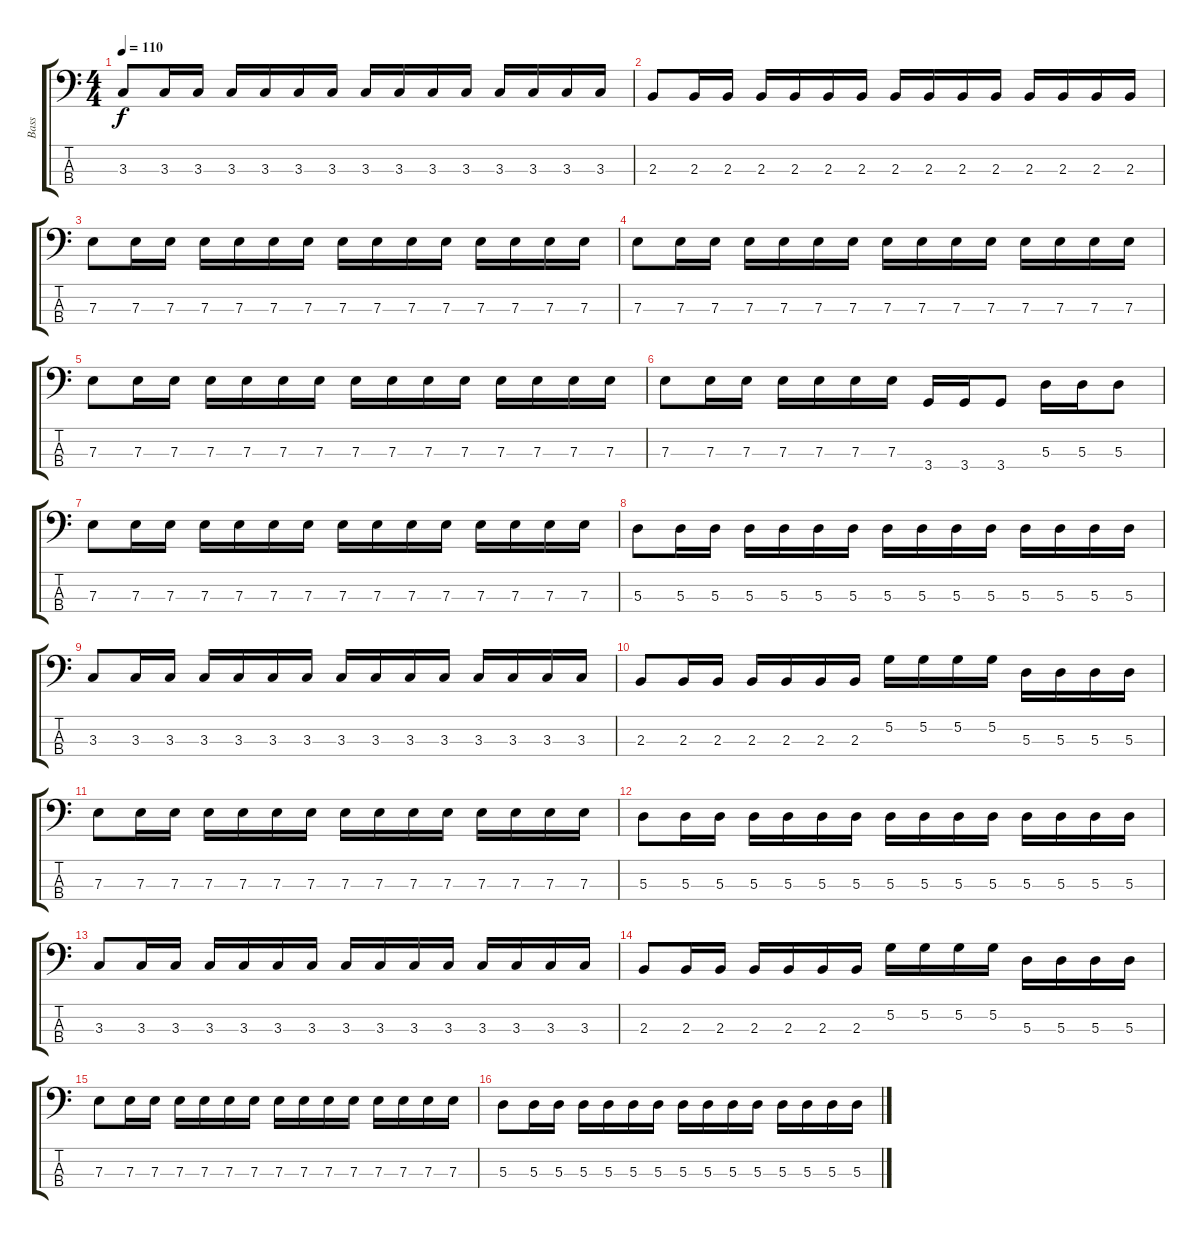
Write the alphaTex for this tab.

\track ("Bass" "Bass") {instrument electricbassfinger}
\staff {score tabs}
\tuning (G2 D2 A1 E1) {hide}
\ts (4 4)
\tempo 110
\clef f4
\ks c
3.3.8{dy f} 3.3.16 3.3.16 3.3.16 3.3.16 3.3.16 3.3.16 3.3.16 3.3.16 3.3.16 3.3.16 3.3.16 3.3.16 3.3.16 3.3.16 |
2.3.8 2.3.16 2.3.16 2.3.16 2.3.16 2.3.16 2.3.16 2.3.16 2.3.16 2.3.16 2.3.16 2.3.16 2.3.16 2.3.16 2.3.16 |
7.3.8 7.3.16 7.3.16 7.3.16 7.3.16 7.3.16 7.3.16 7.3.16 7.3.16 7.3.16 7.3.16 7.3.16 7.3.16 7.3.16 7.3.16 |
7.3.8 7.3.16 7.3.16 7.3.16 7.3.16 7.3.16 7.3.16 7.3.16 7.3.16 7.3.16 7.3.16 7.3.16 7.3.16 7.3.16 7.3.16 |
7.3.8 7.3.16 7.3.16 7.3.16 7.3.16 7.3.16 7.3.16 7.3.16 7.3.16 7.3.16 7.3.16 7.3.16 7.3.16 7.3.16 7.3.16 |
7.3.8 7.3.16 7.3.16 7.3.16 7.3.16 7.3.16 7.3.16 3.4.16 3.4.16 3.4.8 5.3.16 5.3.16 5.3.8 |
7.3.8 7.3.16 7.3.16 7.3.16 7.3.16 7.3.16 7.3.16 7.3.16 7.3.16 7.3.16 7.3.16 7.3.16 7.3.16 7.3.16 7.3.16 |
5.3.8 5.3.16 5.3.16 5.3.16 5.3.16 5.3.16 5.3.16 5.3.16 5.3.16 5.3.16 5.3.16 5.3.16 5.3.16 5.3.16 5.3.16 |
3.3.8 3.3.16 3.3.16 3.3.16 3.3.16 3.3.16 3.3.16 3.3.16 3.3.16 3.3.16 3.3.16 3.3.16 3.3.16 3.3.16 3.3.16 |
2.3.8 2.3.16 2.3.16 2.3.16 2.3.16 2.3.16 2.3.16 5.2.16 5.2.16 5.2.16 5.2.16 5.3.16 5.3.16 5.3.16 5.3.16 |
7.3.8 7.3.16 7.3.16 7.3.16 7.3.16 7.3.16 7.3.16 7.3.16 7.3.16 7.3.16 7.3.16 7.3.16 7.3.16 7.3.16 7.3.16 |
5.3.8 5.3.16 5.3.16 5.3.16 5.3.16 5.3.16 5.3.16 5.3.16 5.3.16 5.3.16 5.3.16 5.3.16 5.3.16 5.3.16 5.3.16 |
3.3.8 3.3.16 3.3.16 3.3.16 3.3.16 3.3.16 3.3.16 3.3.16 3.3.16 3.3.16 3.3.16 3.3.16 3.3.16 3.3.16 3.3.16 |
2.3.8 2.3.16 2.3.16 2.3.16 2.3.16 2.3.16 2.3.16 5.2.16 5.2.16 5.2.16 5.2.16 5.3.16 5.3.16 5.3.16 5.3.16 |
7.3.8 7.3.16 7.3.16 7.3.16 7.3.16 7.3.16 7.3.16 7.3.16 7.3.16 7.3.16 7.3.16 7.3.16 7.3.16 7.3.16 7.3.16 |
5.3.8 5.3.16 5.3.16 5.3.16 5.3.16 5.3.16 5.3.16 5.3.16 5.3.16 5.3.16 5.3.16 5.3.16 5.3.16 5.3.16 5.3.16
